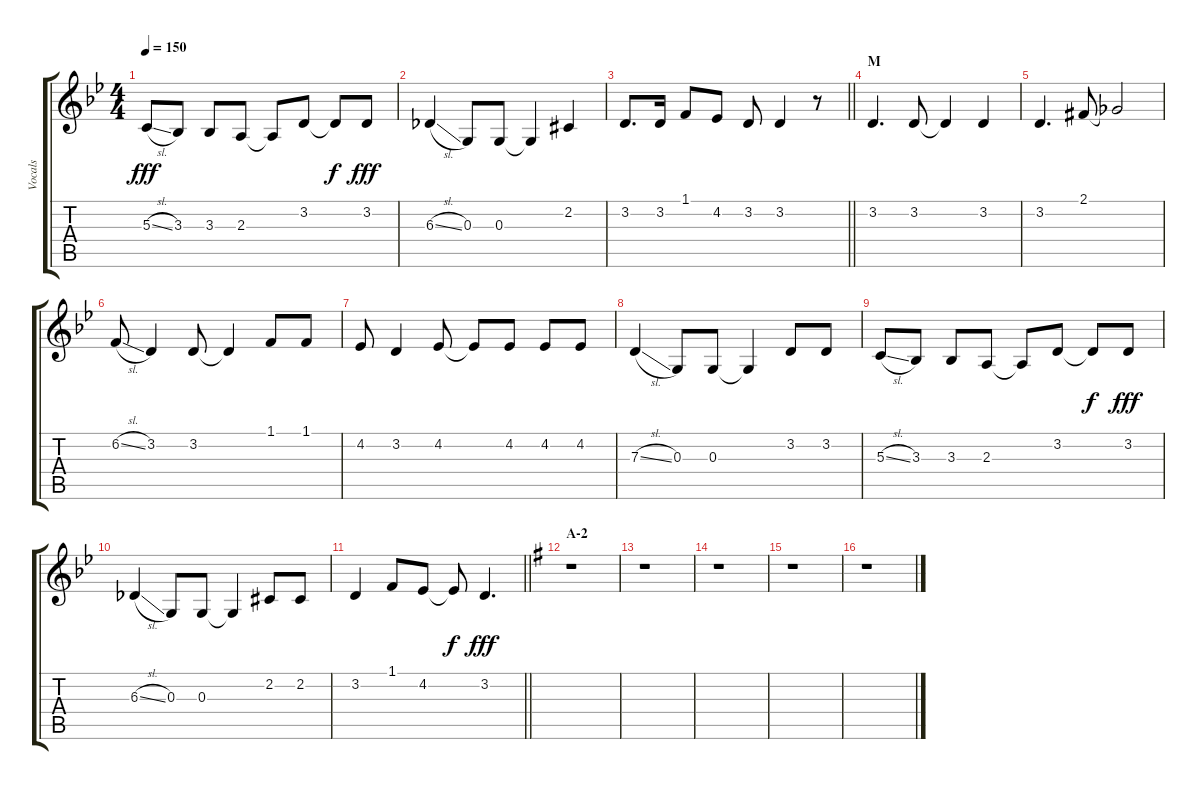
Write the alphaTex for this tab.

\track ("Vocals" "Vocals") {instrument voiceoohs}
\staff {score tabs}
\tuning (E4 B3 G3 D3 A2 E2) {hide}
\ts (4 4)
\tempo 150
\clef g2
\ks bb
5.3{sl}.8{dy fff} 3.3.8 3.3.8 2.3.8 2.3{t}.8 3.2.8 3.2{t}.8{dy f} 3.2.8{dy fff} |
6.3{sl}.4 0.3.8 0.3.8 0.3{t}.4 2.2{acc #}.4 |
\barLineRight lightlight
3.2.8{d} 3.2.16 1.1.8 4.2.8 3.2.8 3.2.4 r.8 |
\section ("" "M")
3.2.4{d} 3.2.8 3.2{t}.4 3.2.4 |
3.2.4{d} 2.1{acc #}.8 2.1{t}.2 |
6.2{sl}.8 3.2.4 3.2.8 3.2{t}.4 1.1.8 1.1.8 |
4.2.8 3.2.4 4.2.8 4.2{t}.8 4.2.8 4.2.8 4.2.8 |
7.3{sl}.4 0.3.8 0.3.8 0.3{t}.4 3.2.8 3.2.8 |
5.3{sl}.8 3.3.8 3.3.8 2.3.8 2.3{t}.8 3.2.8 3.2{t}.8{dy f} 3.2.8{dy fff} |
6.3{sl}.4 0.3.8 0.3.8 0.3{t}.4 2.2{acc #}.8 2.2{acc #}.8 |
\barLineRight lightlight
3.2.4 1.1.8 4.2.8 4.2{t}.8{dy f} 3.2.4{d dy fff} |
\section ("" "A-2")
\ks g
r.1 |
r.1 |
r.1 |
r.1 |
r.1
